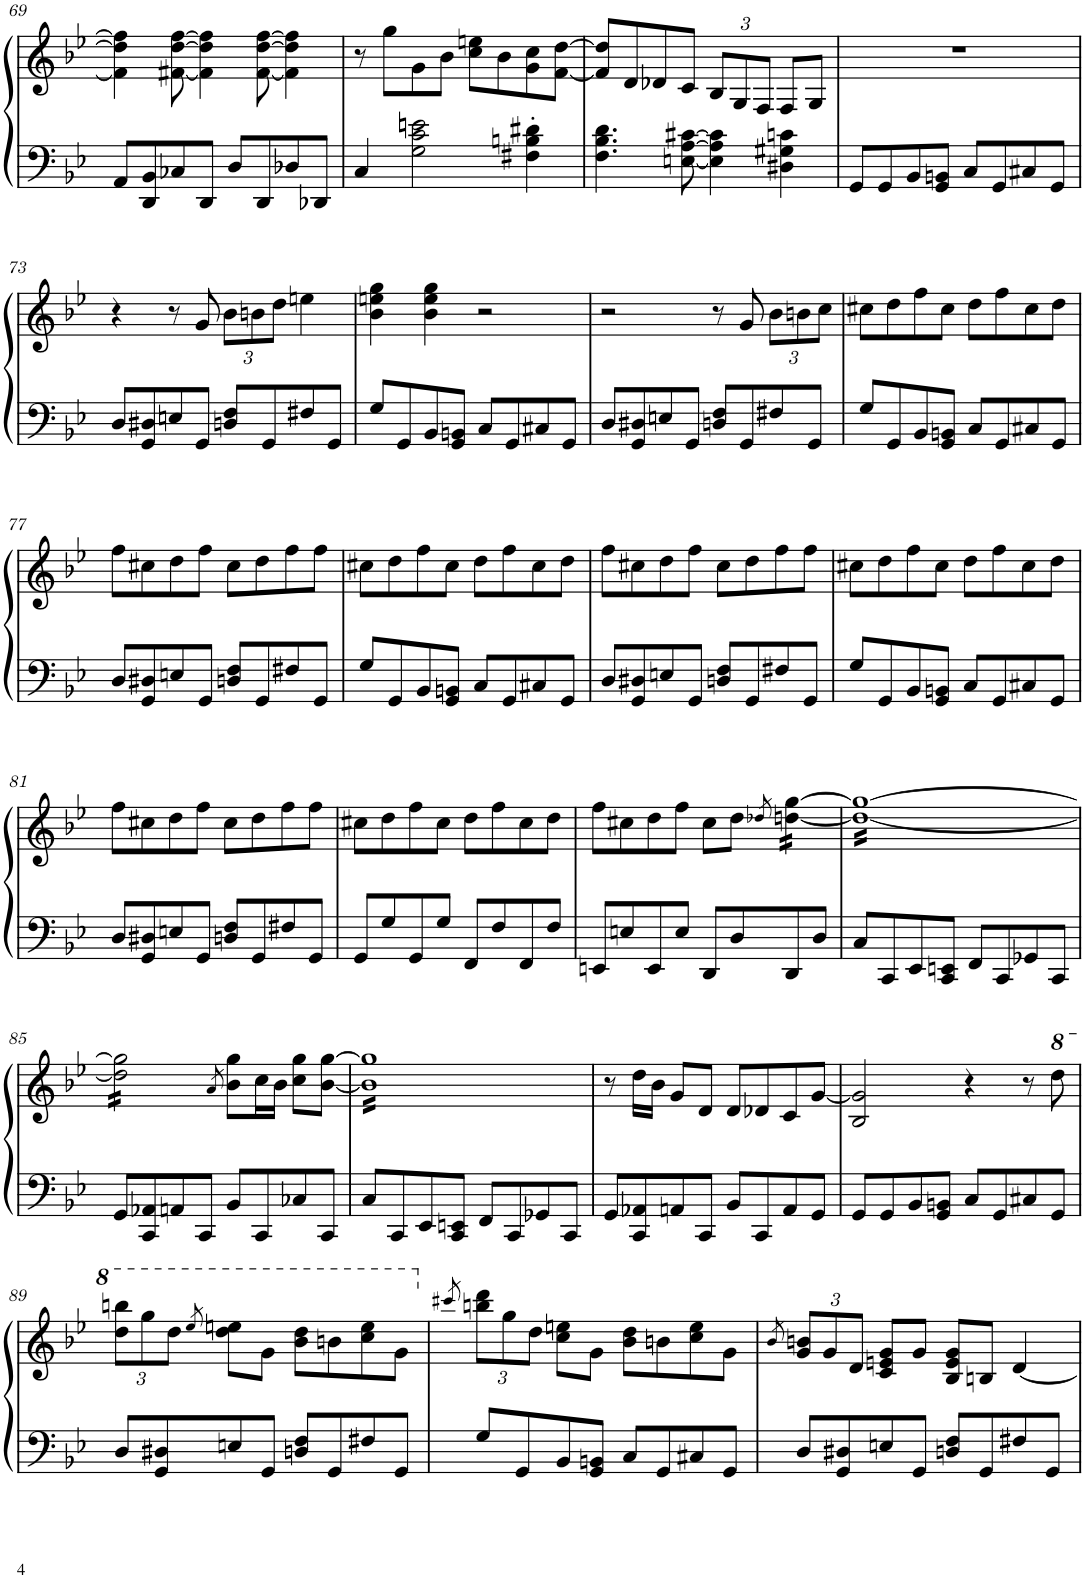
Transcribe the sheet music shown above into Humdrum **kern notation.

**kern	**kern
*part1	*part1
*staff2	*staff1
*I"Upright Piano	*
*I'Pno.	*
!!LO:PB:g=z
*clefF4	*clefG2
*k[b-e-]	*k[b-e-]
*M4/4	*M4/4
=69	=69
8AA/L	4f#\] 4dd\] 4ff\]
8DD/ 8BB-/	.
8C-X/	[8f#X\ [8dd\ [8ff\
8DD/J	4f#\] 4dd\] 4ff\]
8D/L	.
8DD/	[8f#\ [8dd\ [8ff\
8D-X/	4f#\] 4dd\] 4ff\]
8DD-X/J	.
=70	=70
4C/	8r
.	8gg\L
2G\ 2c\ 2en\	8g\
.	8b-\J
.	8cc\ 8een\L
.	8b-\
4F#X\' 4Bn\' 4d#X\'	8g\ 8cc\
.	[8f\ [8dd\J
=71	=71
4.F\ 4.B-\ 4.d\	8f/] 8dd/]L
.	8d/
.	8d-X/
[8En\ [8A\ [8c#X\	8c/J
*	*Xbrackettup
4E\] 4A\] 4c#\]	12B-/L
.	12G/
.	12F/J
4D#X\ 4G#X\ 4cn\	8F/L
.	8G/J
=72	=72
8GG/L	1r
8GG/	.
8BB-/	.
8GG/ 8BBn/J	.
8C/L	.
8GG/	.
8C#X/	.
8GG/J	.
!!LO:LB:g=z
=73	=73
8D/L	4r
8GG/ 8D#X/	.
8En/	8r
8GG/J	8g/
8Dn/ 8F/L	12b-\L
.	12bn\
8GG/	.
.	12dd\J
8F#X/	4een\
8GG/J	.
=74	=74
8G/L	4b-\ 4een\ 4gg\
8GG/	.
8BB-/	4b-\ 4ee\ 4gg\
8GG/ 8BBn/J	.
8C/L	2r
8GG/	.
8C#X/	.
8GG/J	.
=75	=75
8D/L	2r
8GG/ 8D#X/	.
8En/	.
8GG/J	.
8Dn/ 8F/L	8r
8GG/	8g/
8F#X/	12b-\L
.	12bn\
8GG/J	.
.	12cc\J
=76	=76
8G/L	8cc#X\L
8GG/	8dd\
8BB-/	8ff\
8GG/ 8BBn/J	8cc#\J
8C/L	8dd\L
8GG/	8ff\
8C#X/	8cc#\
8GG/J	8dd\J
!!LO:LB:g=z
=77	=77
8D/L	8ff\L
8GG/ 8D#X/	8cc#X\
8En/	8dd\
8GG/J	8ff\J
8Dn/ 8F/L	8cc#\L
8GG/	8dd\
8F#X/	8ff\
8GG/J	8ff\J
=78	=78
8G/L	8cc#X\L
8GG/	8dd\
8BB-/	8ff\
8GG/ 8BBn/J	8cc#\J
8C/L	8dd\L
8GG/	8ff\
8C#X/	8cc#\
8GG/J	8dd\J
=79	=79
8D/L	8ff\L
8GG/ 8D#X/	8cc#X\
8En/	8dd\
8GG/J	8ff\J
8Dn/ 8F/L	8cc#\L
8GG/	8dd\
8F#X/	8ff\
8GG/J	8ff\J
=80	=80
8G/L	8cc#X\L
8GG/	8dd\
8BB-/	8ff\
8GG/ 8BBn/J	8cc#\J
8C/L	8dd\L
8GG/	8ff\
8C#X/	8cc#\
8GG/J	8dd\J
!!LO:LB:g=z
=81	=81
8D/L	8ff\L
8GG/ 8D#X/	8cc#X\
8En/	8dd\
8GG/J	8ff\J
8Dn/ 8F/L	8cc#\L
8GG/	8dd\
8F#X/	8ff\
8GG/J	8ff\J
=82	=82
8GG/L	8cc#X\L
8G/	8dd\
8GG/	8ff\
8G/J	8cc#\J
8FF/L	8dd\L
8F/	8ff\
8FF/	8cc#\
8F/J	8dd\J
=83	=83
8EEn/L	8ff\L
8En/	8cc#X\
8EE/	8dd\
8E/J	8ff\J
8DD/L	8cc#\L
8D/	8dd\J
.	8qdd-X/
*	*tremolo
8DD/	[16ddn\ [16gg\LL
.	16ddn\ 16gg\
8D/J	16ddn\ 16gg\
.	16ddn\ 16gg\JJ
=84	=84
8C/L	16dd 16ggLL
.	16dd 16gg
8CC/	16dd 16gg
.	16dd 16gg
8EE-/	16dd 16gg
.	16dd 16gg
8CC/ 8EEn/J	16dd 16gg
.	16dd 16gg
8FF/L	16dd 16gg
.	16dd 16gg
8CC/	16dd 16gg
.	16dd 16gg
8GG-X/	16dd 16gg
.	16dd 16gg
8CC/J	16dd 16gg
.	16dd 16ggJJ
!!LO:LB:g=z
=85	=85
8GG/L	16dd\] 16gg\]LL
.	16dd\ 16gg\
8CC/ 8AA-X/	16dd\ 16gg\
.	16dd\ 16gg\
8AAn/	16dd\ 16gg\
.	16dd\ 16gg\
8CC/J	16dd\ 16gg\
.	16dd\ 16gg\JJ
*	*Xtremolo
.	8qa/
8BB-/L	8b-\ 8gg\L
8CC/	16cc\L
.	16b-\JJ
8C-X/	8cc\ 8gg\L
8CC/J	[8b-\ [8gg\J
=86	=86
*	*tremolo
8C/L	16b-] 16gg]LL
.	16b- 16gg
8CC/	16b- 16gg
.	16b- 16gg
8EE-/	16b- 16gg
.	16b- 16gg
8CC/ 8EEn/J	16b- 16gg
.	16b- 16gg
8FF/L	16b- 16gg
.	16b- 16gg
8CC/	16b- 16gg
.	16b- 16gg
8GG-X/	16b- 16gg
.	16b- 16gg
8CC/J	16b- 16gg
.	16b- 16ggJJ
*	*Xtremolo
=87	=87
8GG/L	8r
8CC/ 8AA-X/	16dd\LL
.	16b-\JJ
8AAn/	8g/L
8CC/J	8d/J
8BB-/L	8d/L
8CC/	8d-X/
8AA/	8c/
8GG/J	[8g/J
=88	=88
8GG/L	2B-/ 2g/]
8GG/	.
8BB-/	.
8GG/ 8BBn/J	.
8C/L	4r
8GG/	.
8C#X/	8r
*	*8va
8GG/J	8ddd\
!!LO:LB:g=z
=89	=89
8D/L	12ddd\ 12bbbn\L
.	12ggg\
8GG/ 8D#X/	.
.	12ddd\J
.	8qeee-/
8En/	8ddd\ 8eeen\L
8GG/J	8gg\J
8Dn/ 8F/L	8bb-\ 8ddd\L
8GG/	8bbn\
8F#X/	8ccc\ 8eee\
8GG/J	8gg\J
=90	=90
*	*X8va
.	8qccc#X/
8G/L	12bbn\ 12ddd\L
.	12gg\
8GG/	.
.	12dd\J
8BB-/	8cc\ 8een\L
8GG/ 8BBn/J	8g\J
8C/L	8b-\ 8dd\L
8GG/	8bn\
8C#X/	8cc\ 8ee\
8GG/J	8g\J
=91	=91
.	8qb-/
8D/L	12g/ 12bn/L
.	12g/
8GG/ 8D#X/	.
.	12d/J
8En/	8c/ 8en/ 8g/L
8GG/J	8g/J
8Dn/ 8F/L	8B-/ 8e/ 8g/L
8GG/	8Bn/J
8F#X/	[4d/
8GG/J	.
=	=
*-	*-
